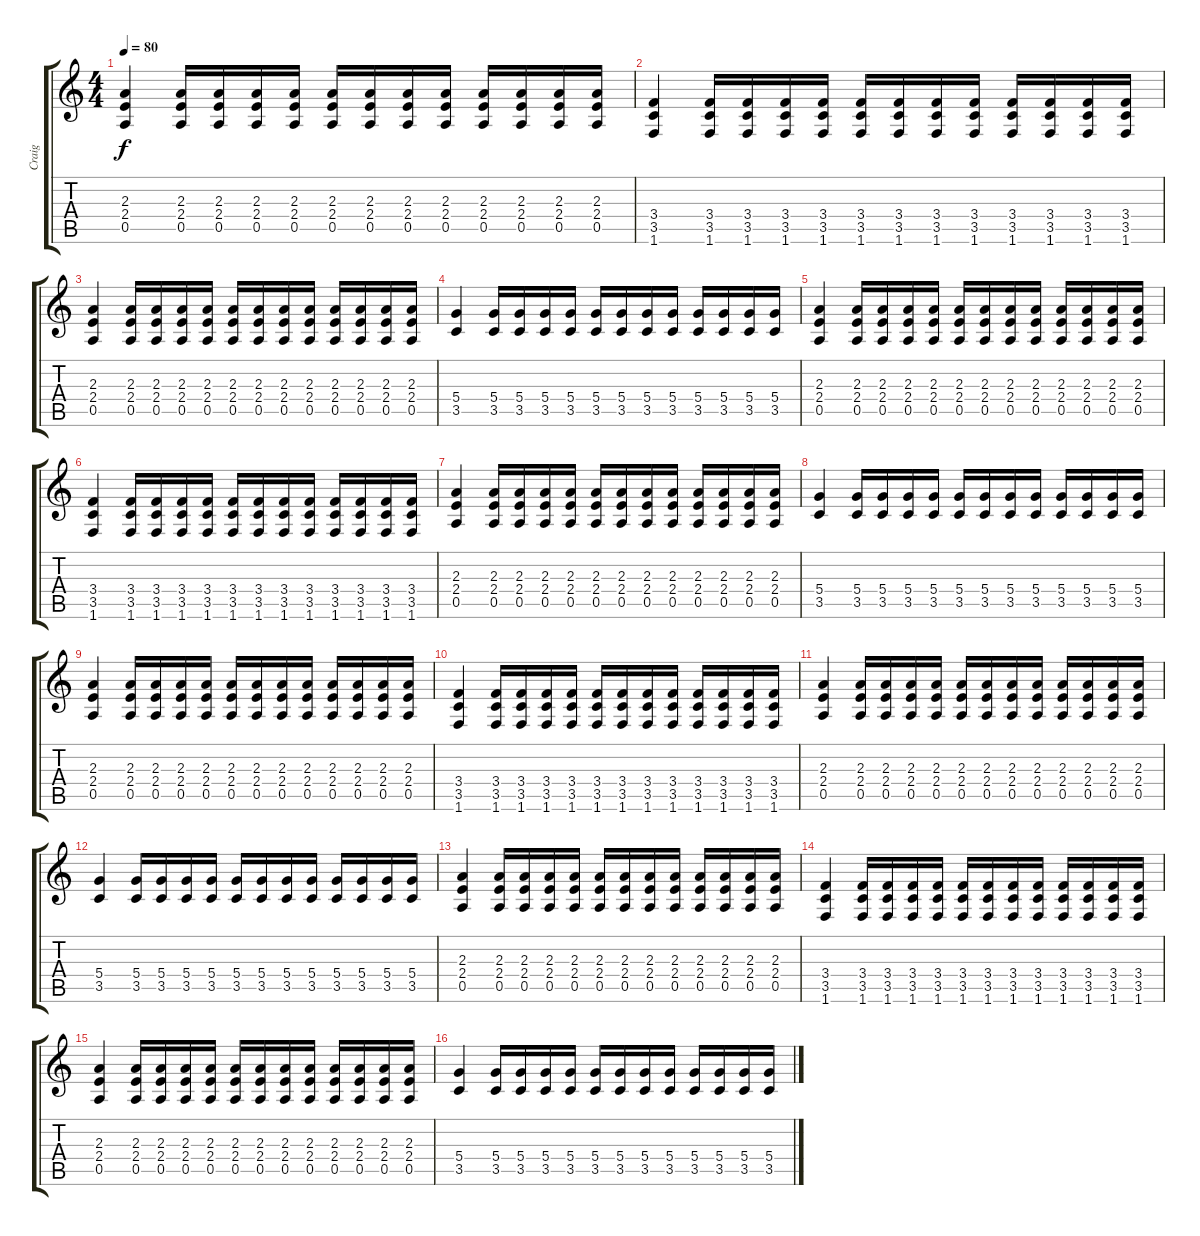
\track ("Craig" "Craig") {instrument electricguitarclean}
\staff {score tabs}
\tuning (E4 B3 G3 D3 A2 E2) {hide}
\ts (4 4)
\tempo 80
\clef g2
\ks c
(2.3 2.4 0.5).4{dy f volume 16 instrument overdrivenguitar} (2.3 2.4 0.5).16 (2.3 2.4 0.5).16 (2.3 2.4 0.5).16 (2.3 2.4 0.5).16 (2.3 2.4 0.5).16 (2.3 2.4 0.5).16 (2.3 2.4 0.5).16 (2.3 2.4 0.5).16 (2.3 2.4 0.5).16 (2.3 2.4 0.5).16 (2.3 2.4 0.5).16 (2.3 2.4 0.5).16 |
(3.4 3.5 1.6).4 (3.4 3.5 1.6).16 (3.4 3.5 1.6).16 (3.4 3.5 1.6).16 (3.4 3.5 1.6).16 (3.4 3.5 1.6).16 (3.4 3.5 1.6).16 (3.4 3.5 1.6).16 (3.4 3.5 1.6).16 (3.4 3.5 1.6).16 (3.4 3.5 1.6).16 (3.4 3.5 1.6).16 (3.4 3.5 1.6).16 |
(2.3 2.4 0.5).4{volume 16 instrument overdrivenguitar} (2.3 2.4 0.5).16 (2.3 2.4 0.5).16 (2.3 2.4 0.5).16 (2.3 2.4 0.5).16 (2.3 2.4 0.5).16 (2.3 2.4 0.5).16 (2.3 2.4 0.5).16 (2.3 2.4 0.5).16 (2.3 2.4 0.5).16 (2.3 2.4 0.5).16 (2.3 2.4 0.5).16 (2.3 2.4 0.5).16 |
(5.4 3.5).4 (5.4 3.5).16 (5.4 3.5).16 (5.4 3.5).16 (5.4 3.5).16 (5.4 3.5).16 (5.4 3.5).16 (5.4 3.5).16 (5.4 3.5).16 (5.4 3.5).16 (5.4 3.5).16 (5.4 3.5).16 (5.4 3.5).16 |
(2.3 2.4 0.5).4{volume 16 instrument overdrivenguitar} (2.3 2.4 0.5).16 (2.3 2.4 0.5).16 (2.3 2.4 0.5).16 (2.3 2.4 0.5).16 (2.3 2.4 0.5).16 (2.3 2.4 0.5).16 (2.3 2.4 0.5).16 (2.3 2.4 0.5).16 (2.3 2.4 0.5).16 (2.3 2.4 0.5).16 (2.3 2.4 0.5).16 (2.3 2.4 0.5).16 |
(3.4 3.5 1.6).4 (3.4 3.5 1.6).16 (3.4 3.5 1.6).16 (3.4 3.5 1.6).16 (3.4 3.5 1.6).16 (3.4 3.5 1.6).16 (3.4 3.5 1.6).16 (3.4 3.5 1.6).16 (3.4 3.5 1.6).16 (3.4 3.5 1.6).16 (3.4 3.5 1.6).16 (3.4 3.5 1.6).16 (3.4 3.5 1.6).16 |
(2.3 2.4 0.5).4{volume 16 instrument overdrivenguitar} (2.3 2.4 0.5).16 (2.3 2.4 0.5).16 (2.3 2.4 0.5).16 (2.3 2.4 0.5).16 (2.3 2.4 0.5).16 (2.3 2.4 0.5).16 (2.3 2.4 0.5).16 (2.3 2.4 0.5).16 (2.3 2.4 0.5).16 (2.3 2.4 0.5).16 (2.3 2.4 0.5).16 (2.3 2.4 0.5).16 |
(5.4 3.5).4 (5.4 3.5).16 (5.4 3.5).16 (5.4 3.5).16 (5.4 3.5).16 (5.4 3.5).16 (5.4 3.5).16 (5.4 3.5).16 (5.4 3.5).16 (5.4 3.5).16 (5.4 3.5).16 (5.4 3.5).16 (5.4 3.5).16 |
(2.3 2.4 0.5).4{volume 16 instrument overdrivenguitar} (2.3 2.4 0.5).16 (2.3 2.4 0.5).16 (2.3 2.4 0.5).16 (2.3 2.4 0.5).16 (2.3 2.4 0.5).16 (2.3 2.4 0.5).16 (2.3 2.4 0.5).16 (2.3 2.4 0.5).16 (2.3 2.4 0.5).16 (2.3 2.4 0.5).16 (2.3 2.4 0.5).16 (2.3 2.4 0.5).16 |
(3.4 3.5 1.6).4 (3.4 3.5 1.6).16 (3.4 3.5 1.6).16 (3.4 3.5 1.6).16 (3.4 3.5 1.6).16 (3.4 3.5 1.6).16 (3.4 3.5 1.6).16 (3.4 3.5 1.6).16 (3.4 3.5 1.6).16 (3.4 3.5 1.6).16 (3.4 3.5 1.6).16 (3.4 3.5 1.6).16 (3.4 3.5 1.6).16 |
(2.3 2.4 0.5).4{volume 16 instrument overdrivenguitar} (2.3 2.4 0.5).16 (2.3 2.4 0.5).16 (2.3 2.4 0.5).16 (2.3 2.4 0.5).16 (2.3 2.4 0.5).16 (2.3 2.4 0.5).16 (2.3 2.4 0.5).16 (2.3 2.4 0.5).16 (2.3 2.4 0.5).16 (2.3 2.4 0.5).16 (2.3 2.4 0.5).16 (2.3 2.4 0.5).16 |
(5.4 3.5).4 (5.4 3.5).16 (5.4 3.5).16 (5.4 3.5).16 (5.4 3.5).16 (5.4 3.5).16 (5.4 3.5).16 (5.4 3.5).16 (5.4 3.5).16 (5.4 3.5).16 (5.4 3.5).16 (5.4 3.5).16 (5.4 3.5).16 |
(2.3 2.4 0.5).4{volume 16 instrument overdrivenguitar} (2.3 2.4 0.5).16 (2.3 2.4 0.5).16 (2.3 2.4 0.5).16 (2.3 2.4 0.5).16 (2.3 2.4 0.5).16 (2.3 2.4 0.5).16 (2.3 2.4 0.5).16 (2.3 2.4 0.5).16 (2.3 2.4 0.5).16 (2.3 2.4 0.5).16 (2.3 2.4 0.5).16 (2.3 2.4 0.5).16 |
(3.4 3.5 1.6).4 (3.4 3.5 1.6).16 (3.4 3.5 1.6).16 (3.4 3.5 1.6).16 (3.4 3.5 1.6).16 (3.4 3.5 1.6).16 (3.4 3.5 1.6).16 (3.4 3.5 1.6).16 (3.4 3.5 1.6).16 (3.4 3.5 1.6).16 (3.4 3.5 1.6).16 (3.4 3.5 1.6).16 (3.4 3.5 1.6).16 |
(2.3 2.4 0.5).4{volume 16 instrument overdrivenguitar} (2.3 2.4 0.5).16 (2.3 2.4 0.5).16 (2.3 2.4 0.5).16 (2.3 2.4 0.5).16 (2.3 2.4 0.5).16 (2.3 2.4 0.5).16 (2.3 2.4 0.5).16 (2.3 2.4 0.5).16 (2.3 2.4 0.5).16 (2.3 2.4 0.5).16 (2.3 2.4 0.5).16 (2.3 2.4 0.5).16 |
(5.4 3.5).4 (5.4 3.5).16 (5.4 3.5).16 (5.4 3.5).16 (5.4 3.5).16 (5.4 3.5).16 (5.4 3.5).16 (5.4 3.5).16 (5.4 3.5).16 (5.4 3.5).16 (5.4 3.5).16 (5.4 3.5).16 (5.4 3.5).16
